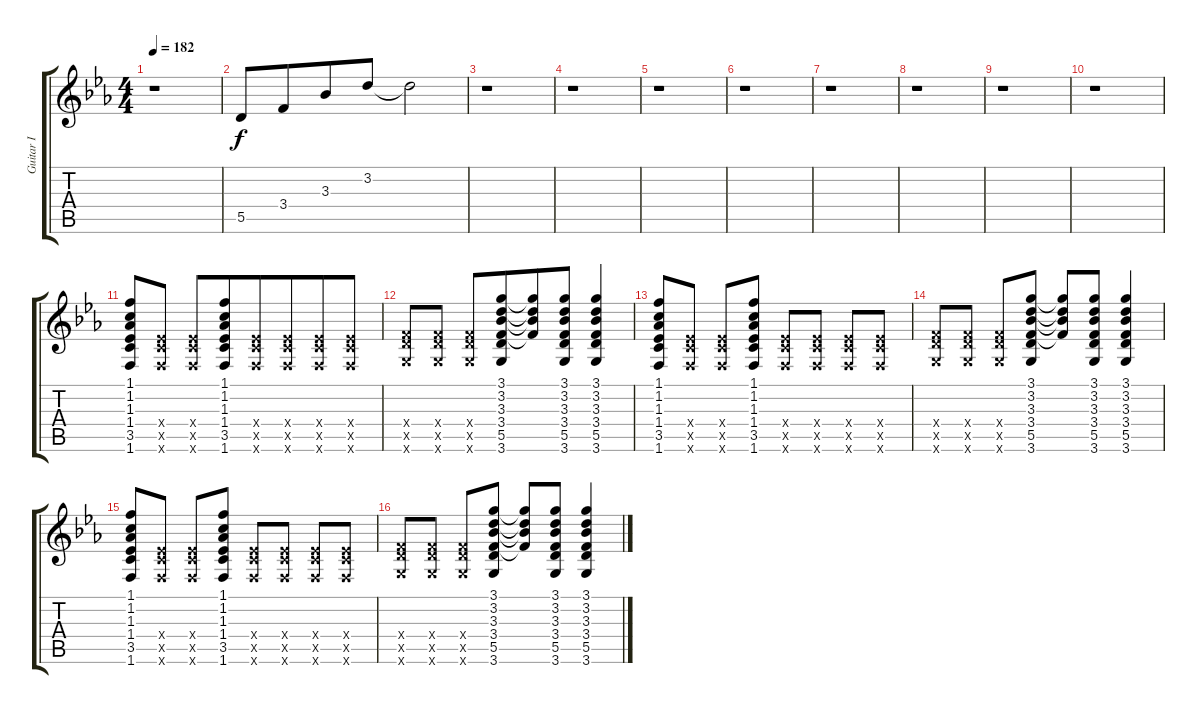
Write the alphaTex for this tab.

\track ("Guitar I" "Guitar I") {instrument distortionguitar}
\staff {score tabs}
\tuning (E4 B3 G3 D3 A2 E2) {hide}
\ts (4 4)
\tempo 182
\clef g2
\ks eb
r.1{dy f} |
5.5.8 3.4.8{beam merge} 3.3.8{beam merge} 3.2.8 3.2{t}.2 |
r.1 |
r.1 |
r.1 |
r.1 |
r.1 |
r.1 |
r.1 |
r.1 |
(1.1 1.2 1.3 1.4 3.5 1.6).8 (1.4{x} 3.5{x} 1.6{x}).8 (1.4{x} 3.5{x} 1.6{x}).8 (1.1 1.2 1.3 1.4 3.5 1.6).8{beam merge} (1.4{x} 3.5{x} 1.6{x}).8 (1.4{x} 3.5{x} 1.6{x}).8{beam merge} (1.4{x} 3.5{x} 1.6{x}).8{beam merge} (1.4{x} 3.5{x} 1.6{x}).8 |
(3.4{x} 5.5{x} 3.6{x}).8{beam merge} (3.4{x} 5.5{x} 3.6{x}).8 (3.4{x} 5.5{x} 3.6{x}).8 (3.1 3.2 3.3 3.4 5.5 3.6).8{beam merge} (3.1{t} 3.2{t} 3.3{t} 3.4{t}).8 (3.1 3.2 3.3 3.4 5.5 3.6).8{beam merge} (3.1 3.2 3.3 3.4 5.5 3.6).4 |
(1.1 1.2 1.3 1.4 3.5 1.6).8 (1.4{x} 3.5{x} 1.6{x}).8 (1.4{x} 3.5{x} 1.6{x}).8 (1.1 1.2 1.3 1.4 3.5 1.6).8 (1.4{x} 3.5{x} 1.6{x}).8 (1.4{x} 3.5{x} 1.6{x}).8 (1.4{x} 3.5{x} 1.6{x}).8 (1.4{x} 3.5{x} 1.6{x}).8 |
(3.4{x} 5.5{x} 3.6{x}).8 (3.4{x} 5.5{x} 3.6{x}).8 (3.4{x} 5.5{x} 3.6{x}).8 (3.1 3.2 3.3 3.4 5.5 3.6).8 (3.1{t} 3.2{t} 3.3{t} 3.4{t}).8 (3.1 3.2 3.3 3.4 5.5 3.6).8 (3.1 3.2 3.3 3.4 5.5 3.6).4 |
(1.1 1.2 1.3 1.4 3.5 1.6).8 (1.4{x} 3.5{x} 1.6{x}).8 (1.4{x} 3.5{x} 1.6{x}).8 (1.1 1.2 1.3 1.4 3.5 1.6).8 (1.4{x} 3.5{x} 1.6{x}).8 (1.4{x} 3.5{x} 1.6{x}).8 (1.4{x} 3.5{x} 1.6{x}).8 (1.4{x} 3.5{x} 1.6{x}).8 |
(3.4{x} 5.5{x} 3.6{x}).8 (3.4{x} 5.5{x} 3.6{x}).8 (3.4{x} 5.5{x} 3.6{x}).8 (3.1 3.2 3.3 3.4 5.5 3.6).8 (3.1{t} 3.2{t} 3.3{t} 3.4{t}).8 (3.1 3.2 3.3 3.4 5.5 3.6).8 (3.1 3.2 3.3 3.4 5.5 3.6).4
